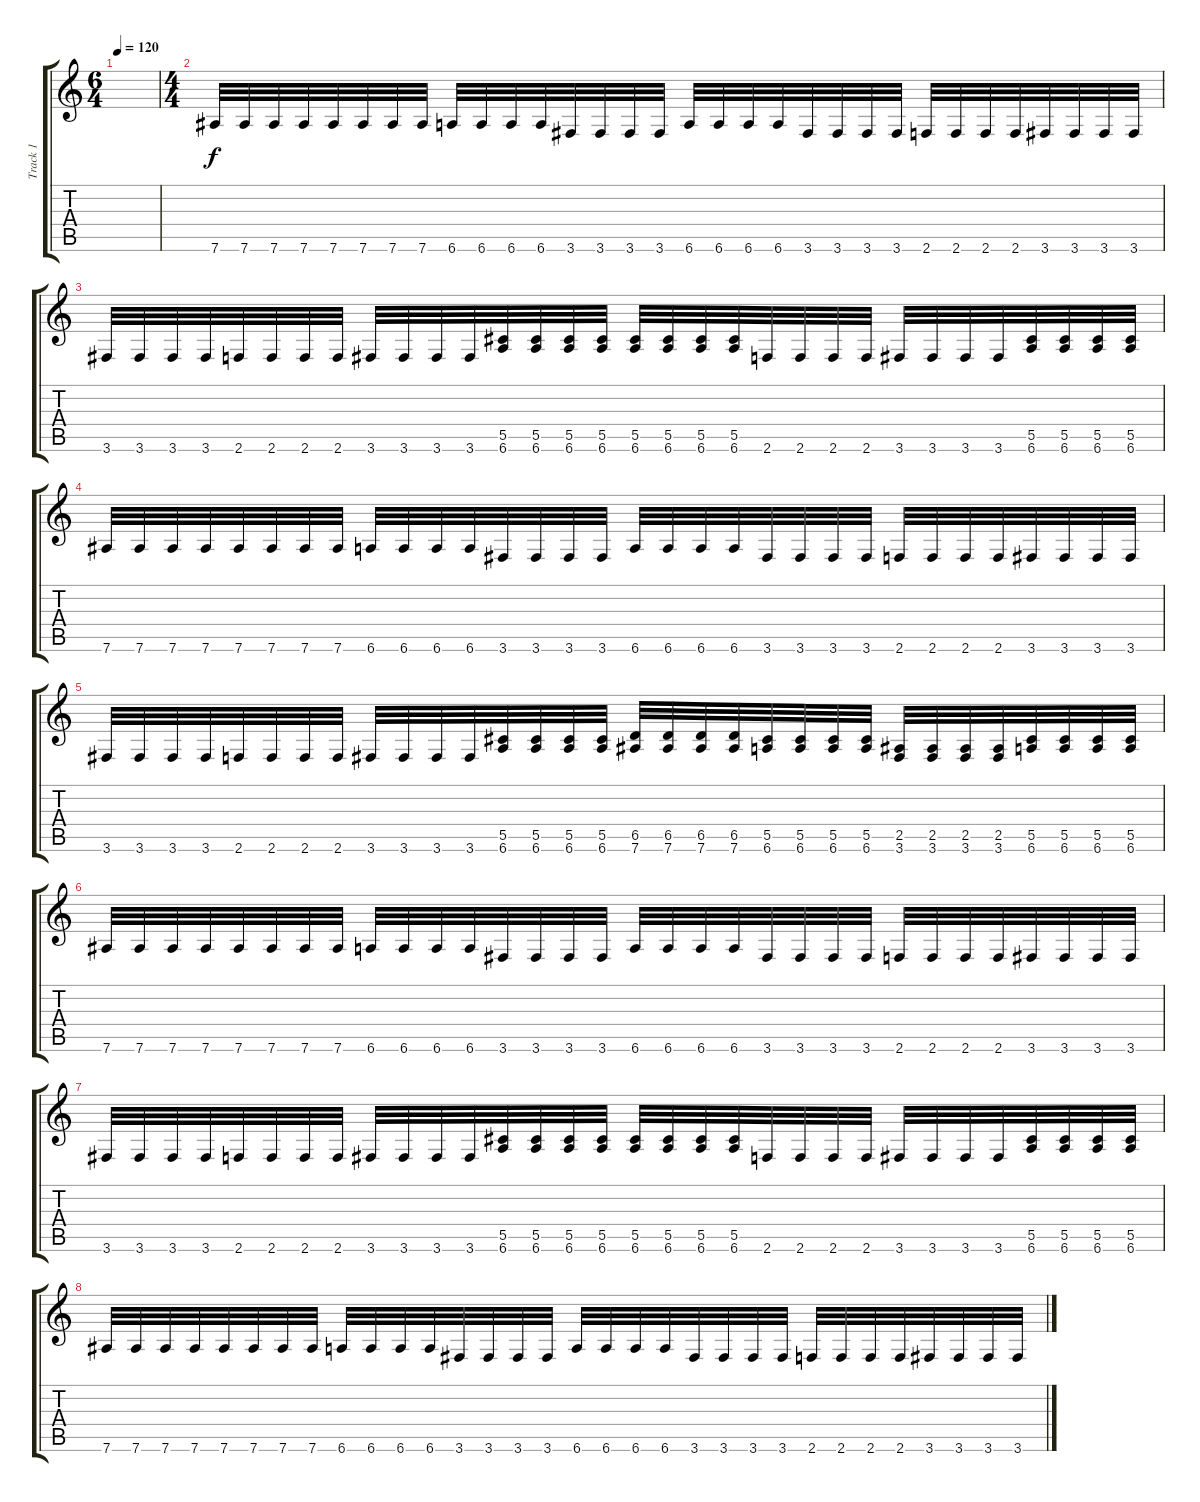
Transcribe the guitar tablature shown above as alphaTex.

\track ("Track 1" "Track 1") {instrument distortionguitar}
\staff {score tabs}
\tuning (Eb4 Bb3 Gb3 Db3 Ab2 Eb2) {hide}
\ts (6 4)
\tempo 120
\clef g2
\ks c
|
\ts (4 4)
7.6.32 7.6.32 7.6.32 7.6.32 7.6.32 7.6.32 7.6.32 7.6.32 6.6.32 6.6.32 6.6.32 6.6.32 3.6.32 3.6.32 3.6.32 3.6.32 6.6.32 6.6.32 6.6.32 6.6.32 3.6.32 3.6.32 3.6.32 3.6.32 2.6.32 2.6.32 2.6.32 2.6.32 3.6.32 3.6.32 3.6.32 3.6.32 |
3.6.32 3.6.32 3.6.32 3.6.32 2.6.32 2.6.32 2.6.32 2.6.32 3.6.32 3.6.32 3.6.32 3.6.32 (5.5 6.6).32 (5.5 6.6).32 (5.5 6.6).32 (5.5 6.6).32 (5.5 6.6).32 (5.5 6.6).32 (5.5 6.6).32 (5.5 6.6).32 2.6.32 2.6.32 2.6.32 2.6.32 3.6.32 3.6.32 3.6.32 3.6.32 (5.5 6.6).32 (5.5 6.6).32 (5.5 6.6).32 (5.5 6.6).32 |
7.6.32 7.6.32 7.6.32 7.6.32 7.6.32 7.6.32 7.6.32 7.6.32 6.6.32 6.6.32 6.6.32 6.6.32 3.6.32 3.6.32 3.6.32 3.6.32 6.6.32 6.6.32 6.6.32 6.6.32 3.6.32 3.6.32 3.6.32 3.6.32 2.6.32 2.6.32 2.6.32 2.6.32 3.6.32 3.6.32 3.6.32 3.6.32 |
3.6.32 3.6.32 3.6.32 3.6.32 2.6.32 2.6.32 2.6.32 2.6.32 3.6.32 3.6.32 3.6.32 3.6.32 (5.5 6.6).32 (5.5 6.6).32 (5.5 6.6).32 (5.5 6.6).32 (6.5 7.6).32 (6.5 7.6).32 (6.5 7.6).32 (6.5 7.6).32 (5.5 6.6).32 (5.5 6.6).32 (5.5 6.6).32 (5.5 6.6).32 (2.5 3.6).32 (2.5 3.6).32 (2.5 3.6).32 (2.5 3.6).32 (5.5 6.6).32 (5.5 6.6).32 (5.5 6.6).32 (5.5 6.6).32 |
7.6.32 7.6.32 7.6.32 7.6.32 7.6.32 7.6.32 7.6.32 7.6.32 6.6.32 6.6.32 6.6.32 6.6.32 3.6.32 3.6.32 3.6.32 3.6.32 6.6.32 6.6.32 6.6.32 6.6.32 3.6.32 3.6.32 3.6.32 3.6.32 2.6.32 2.6.32 2.6.32 2.6.32 3.6.32 3.6.32 3.6.32 3.6.32 |
3.6.32 3.6.32 3.6.32 3.6.32 2.6.32 2.6.32 2.6.32 2.6.32 3.6.32 3.6.32 3.6.32 3.6.32 (5.5 6.6).32 (5.5 6.6).32 (5.5 6.6).32 (5.5 6.6).32 (5.5 6.6).32 (5.5 6.6).32 (5.5 6.6).32 (5.5 6.6).32 2.6.32 2.6.32 2.6.32 2.6.32 3.6.32 3.6.32 3.6.32 3.6.32 (5.5 6.6).32 (5.5 6.6).32 (5.5 6.6).32 (5.5 6.6).32 |
7.6.32 7.6.32 7.6.32 7.6.32 7.6.32 7.6.32 7.6.32 7.6.32 6.6.32 6.6.32 6.6.32 6.6.32 3.6.32 3.6.32 3.6.32 3.6.32 6.6.32 6.6.32 6.6.32 6.6.32 3.6.32 3.6.32 3.6.32 3.6.32 2.6.32 2.6.32 2.6.32 2.6.32 3.6.32 3.6.32 3.6.32 3.6.32
